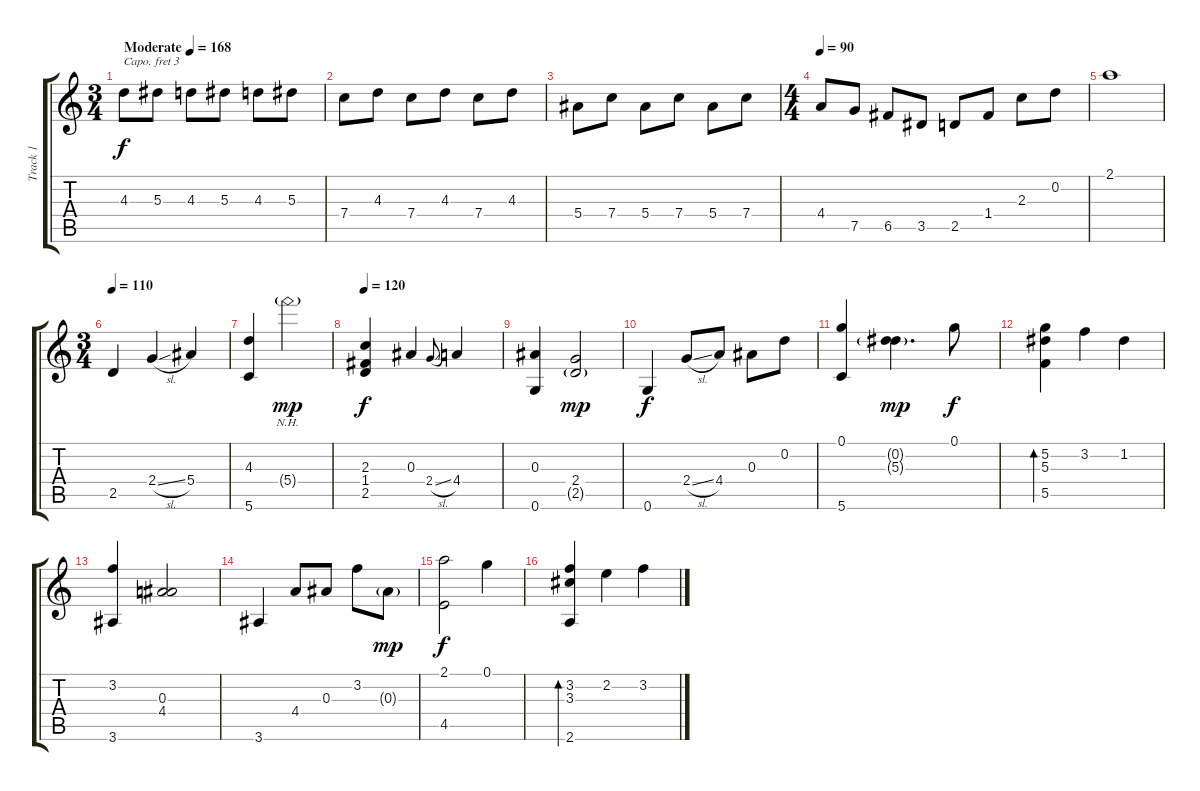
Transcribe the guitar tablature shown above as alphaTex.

\track ("Track 1" "Track 1") {instrument acousticguitarsteel}
\staff {score tabs}
\capo 3
\tuning (E4 B3 G3 D3 A2 E2) {hide}
\ts (3 4)
\tempo (168 "Moderate")
\tempo 110
\tempo (168 "Moderate")
\clef g2
\ks c
4.3.8{dy f instrument acousticguitarsteel} 5.3.8 4.3.8 5.3.8 4.3.8 5.3.8 |
7.4.8 4.3.8 7.4.8 4.3.8 7.4.8 4.3.8 |
5.4.8 7.4.8 5.4.8 7.4.8 5.4.8 7.4.8 |
\ts (4 4)
\tempo 90
4.4.8 7.5.8 6.5.8 3.5.8 2.5.8 1.4.8 2.3.8 0.2.8 |
2.1.1 |
\ts (3 4)
\tempo 110
2.5.4 2.4{sl}.4 5.4.4 |
(4.3 5.6).4 5.4{nh g}.2{dy mp} |
\tempo 120
(2.3 1.4 2.5).4{dy f} 0.3.4 2.4{sl}.8{gr onbeat} 4.4.4 |
(0.3 0.6).4 (2.4 2.5{g}).2{dy mp} |
0.6.4{dy f} 2.4{sl}.8 4.4.8 0.3.8 0.2.8 |
(0.1 5.6).4 (0.2{g} 5.3{g}).4{d dy mp} 0.1.8{dy f} |
(5.2 5.3 5.5).4{bd 120} 3.2.4 1.2.4 |
(3.2 3.6).4 (0.3 4.4).2 |
3.6.4 4.4.8 0.3.8 3.2.8 0.3{g}.8{dy mp} |
(2.1 4.5).2{dy f} 0.1.4 |
(3.2 3.3 2.6).4{bd 120} 2.2.4 3.2.4
